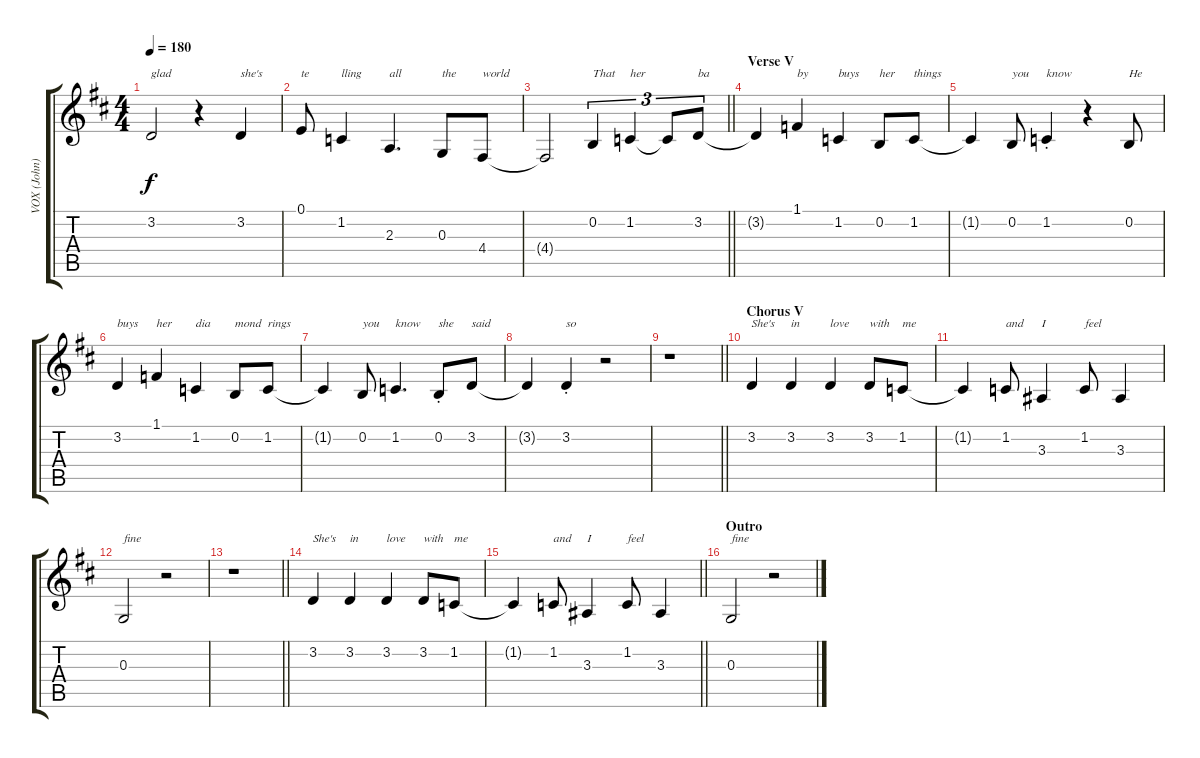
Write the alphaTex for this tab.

\track ("VOX (John)" "VOX (John)") {instrument altosax}
\staff {score tabs}
\tuning (E4 B3 G3 D3 A2 E2) {hide}
\ts (4 4)
\tempo 180
\clef g2
\ks d
3.2.2{txt "glad" dy f} r.4 3.2.4{txt "she's"} |
0.1.8{txt "te"} 1.2.4{txt "lling"} 2.3.4{d txt "all"} 0.3.8{txt "the"} 4.4.8{txt "world"} |
\barLineRight lightlight
4.4{t}.2 0.2.4{tu (3 2) txt "That"} 1.2.4{tu (3 2) txt "her"} 1.2{t}.8{tu (3 2)} 3.2.8{tu (3 2) txt "ba"} |
\section ("" "Verse V")
3.2{t}.4 1.1.4{txt "by"} 1.2.4{txt "buys"} 0.2.8{txt "her"} 1.2.8{txt "things"} |
1.2{t}.4 0.2.8{txt "you"} 1.2{st}.4{txt "know"} r.4 0.2.8{txt "He"} |
3.2.4{txt "buys"} 1.1.4{txt "her"} 1.2.4{txt "dia"} 0.2.8{txt "mond"} 1.2.8{txt "rings"} |
1.2{t}.4 0.2.8{txt "you"} 1.2.4{d txt "know"} 0.2{st}.8{txt "she"} 3.2.8{txt "said"} |
3.2{t}.4 3.2{st}.4{txt "so"} r.2 |
\barLineRight lightlight
r.1 |
\section ("" "Chorus V")
3.2.4{txt "She's"} 3.2.4{txt "in"} 3.2.4{txt "love"} 3.2.8{txt "with"} 1.2.8{txt "me"} |
1.2{t}.4 1.2.8{txt "and"} 3.3.4{txt "I"} 1.2.8{txt "feel"} 3.3.4 |
0.3.2{txt "fine"} r.2 |
\barLineRight lightlight
r.1 |
3.2.4{txt "She's"} 3.2.4{txt "in "} 3.2.4{txt "love"} 3.2.8{txt "with"} 1.2.8{txt "me"} |
\barLineRight lightlight
1.2{t}.4 1.2.8{txt "and"} 3.3.4{txt "I"} 1.2.8{txt "feel"} 3.3.4 |
\section ("" "Outro")
0.3.2{txt "fine"} r.2
